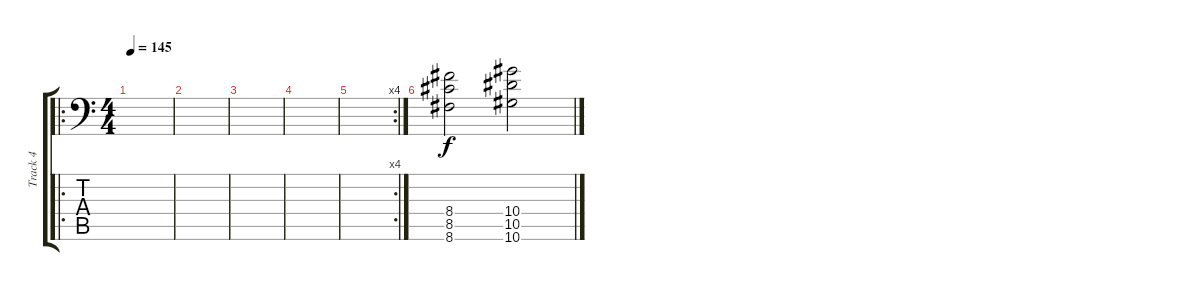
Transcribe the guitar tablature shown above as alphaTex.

\track ("Track 4" "Track 4") {instrument distortionguitar}
\staff {score tabs}
\tuning (C4 G3 Eb3 Bb2 F2 Bb1) {hide}
\ro
\ts (4 4)
\tempo 145
\clef f4
\ks c
|
|
|
|
\rc 4
|
(8.4 8.5 8.6).2 (10.4 10.5 10.6).2
